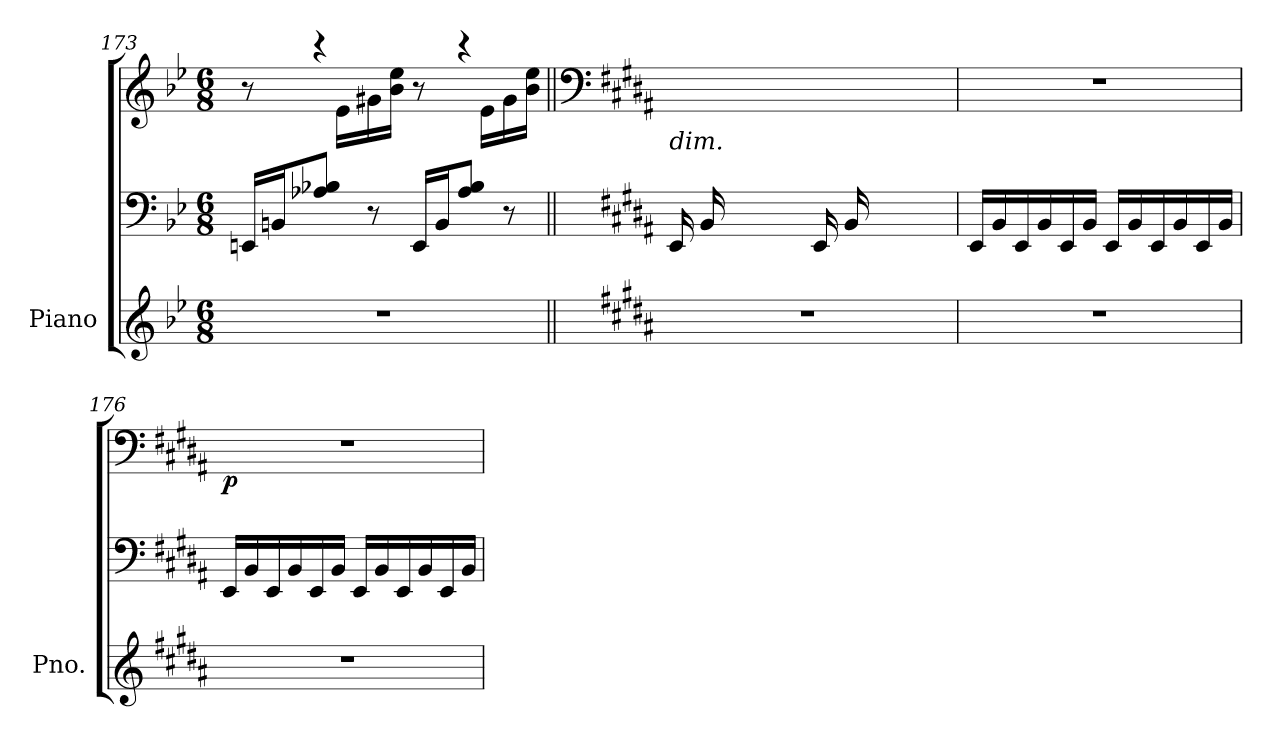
**kern	**kern	**kern	**dynam
*part1	*part1	*part1	*part1
*staff3	*staff2	*staff1	*staff1/2/3
*I"Piano	*	*	*
*I'Pno.	*	*	*
*clefG2	*clefF4	*clefG2	*
*k[b-e-]	*k[b-e-]	*k[b-e-]	*
*M6/8	*M6/8	*M6/8	*
=173	=173	=173	=173
*	*	*^	*
2.r	16EEn/LL	8r	8.ryy	.
.	16BBn/J	.	.	.
.	8A-X/ 8B-X/J	4r	.	.
.	.	.	16e-\LL	.
.	8r	.	16g#X\	.
.	.	.	16b-\ 16ee-\JJ	.
.	16EE/LL	8r	8.ryy	.
.	16BB/J	.	.	.
.	8A-/ 8B-/J	4r	.	.
.	.	.	16e-\LL	.
.	8r	.	16g#\	.
.	.	.	16b-\ 16ee-\JJ	.
!!LO:LB:g=z	!!
=174||	=174||	=174||	=174||	=174||
*	*	*clefF4	*	*
*k[f#c#g#d#a#]	*k[f#c#g#d#a#]	*k[f#c#g#d#a#]	*	*
!	!	!LO:TX:b:i:t=dim.	!	!
2.r	16EE/LL	2.ryy	8ryy	.
.	16BB/	.	.	.
.	4ryy	.	16C#\ 16G#\	.
.	.	.	16BB\	.
.	.	.	16C#\ 16G#\	.
.	.	.	16BB\JJ	.
.	16EE/LL	.	8ryy	.
.	16BB/	.	.	.
.	4ryy	.	16C#\ 16G#\	.
.	.	.	16BB\	.
.	.	.	16C#\ 16G#\	.
.	.	.	16BB\JJ	.
*	*	*v	*v	*
=175	=175	=175	=175
2.r	16EE/LL	2.r	.
.	16BB/	.	.
.	16EE/	.	.
.	16BB/	.	.
.	16EE/	.	.
.	16BB/JJ	.	.
.	16EE/LL	.	.
.	16BB/	.	.
.	16EE/	.	.
.	16BB/	.	.
.	16EE/	.	.
.	16BB/JJ	.	.
=176	=176	=176	=176
!	!	!	!LO:DY:b
2.r	16EE/LL	2.r	p
.	16BB/	.	.
.	16EE/	.	.
.	16BB/	.	.
.	16EE/	.	.
.	16BB/JJ	.	.
.	16EE/LL	.	.
.	16BB/	.	.
.	16EE/	.	.
.	16BB/	.	.
.	16EE/	.	.
.	16BB/JJ	.	.
=	=	=	=
*-	*-	*-	*-
